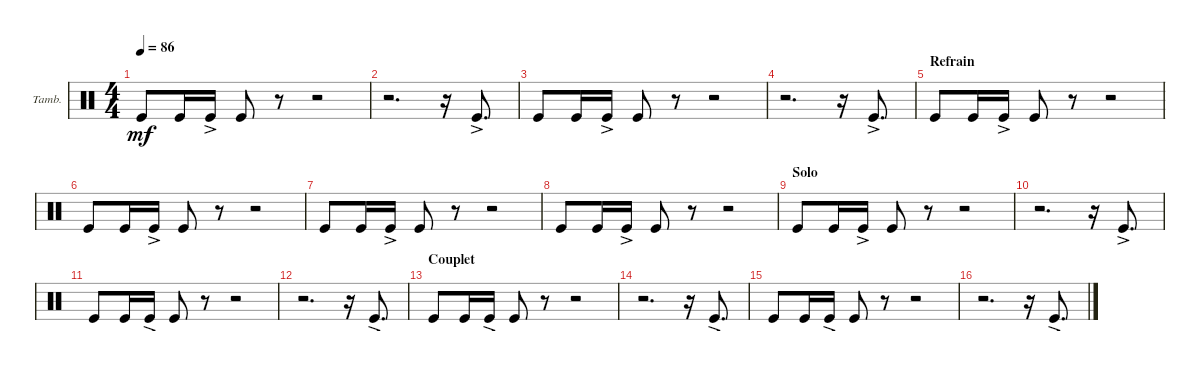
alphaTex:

\bracketExtendMode groupsimilarinstruments
\firstSystemTrackNameOrientation horizontal
\otherSystemsTrackNameOrientation horizontal
\track ("Nick Mason" "Tamb.") {multiBarRest instrument percussion}
\staff {score}
\articulation defaults
\ts (4 4)
\tempo 86
\clef neutral
\ks c "Kick (hit)".8{dy mf} "Kick (hit)".16 "Kick (hit)"{ac}.16 "Kick (hit)".8
r.8 r.2 |
r.2{d} r.16 "Kick (hit)"{ac}.8{d} |
"Kick (hit)".8 "Kick (hit)".16 "Kick (hit)"{ac}.16 "Kick (hit)".8 r.8 r.2 |
r.2{d} r.16 "Kick (hit)"{ac}.8{d} |
\section ("" "Refrain")
"Kick (hit)".8 "Kick (hit)".16 "Kick (hit)"{ac}.16 "Kick (hit)".8 r.8 r.2 |
"Kick (hit)".8 "Kick (hit)".16 "Kick (hit)"{ac}.16 "Kick (hit)".8 r.8 r.2 |
"Kick (hit)".8 "Kick (hit)".16 "Kick (hit)"{ac}.16 "Kick (hit)".8 r.8 r.2 |
"Kick (hit)".8 "Kick (hit)".16 "Kick (hit)"{ac}.16 "Kick (hit)".8 r.8 r.2 |
\section ("" "Solo")
"Kick (hit)".8 "Kick (hit)".16 "Kick (hit)"{ac}.16 "Kick (hit)".8 r.8 r.2 |
r.2{d} r.16 "Kick (hit)"{ac}.8{d} |
"Kick (hit)".8 "Kick (hit)".16 "Kick (hit)"{ac}.16 "Kick (hit)".8 r.8 r.2 |
r.2{d} r.16 "Kick (hit)"{ac}.8{d} |
\section ("" "Couplet")
"Kick (hit)".8 "Kick (hit)".16 "Kick (hit)"{ac}.16 "Kick (hit)".8 r.8 r.2 |
r.2{d} r.16 "Kick (hit)"{ac}.8{d} |
"Kick (hit)".8 "Kick (hit)".16 "Kick (hit)"{ac}.16 "Kick (hit)".8 r.8 r.2 |
r.2{d} r.16 "Kick (hit)"{ac}.8{d}
